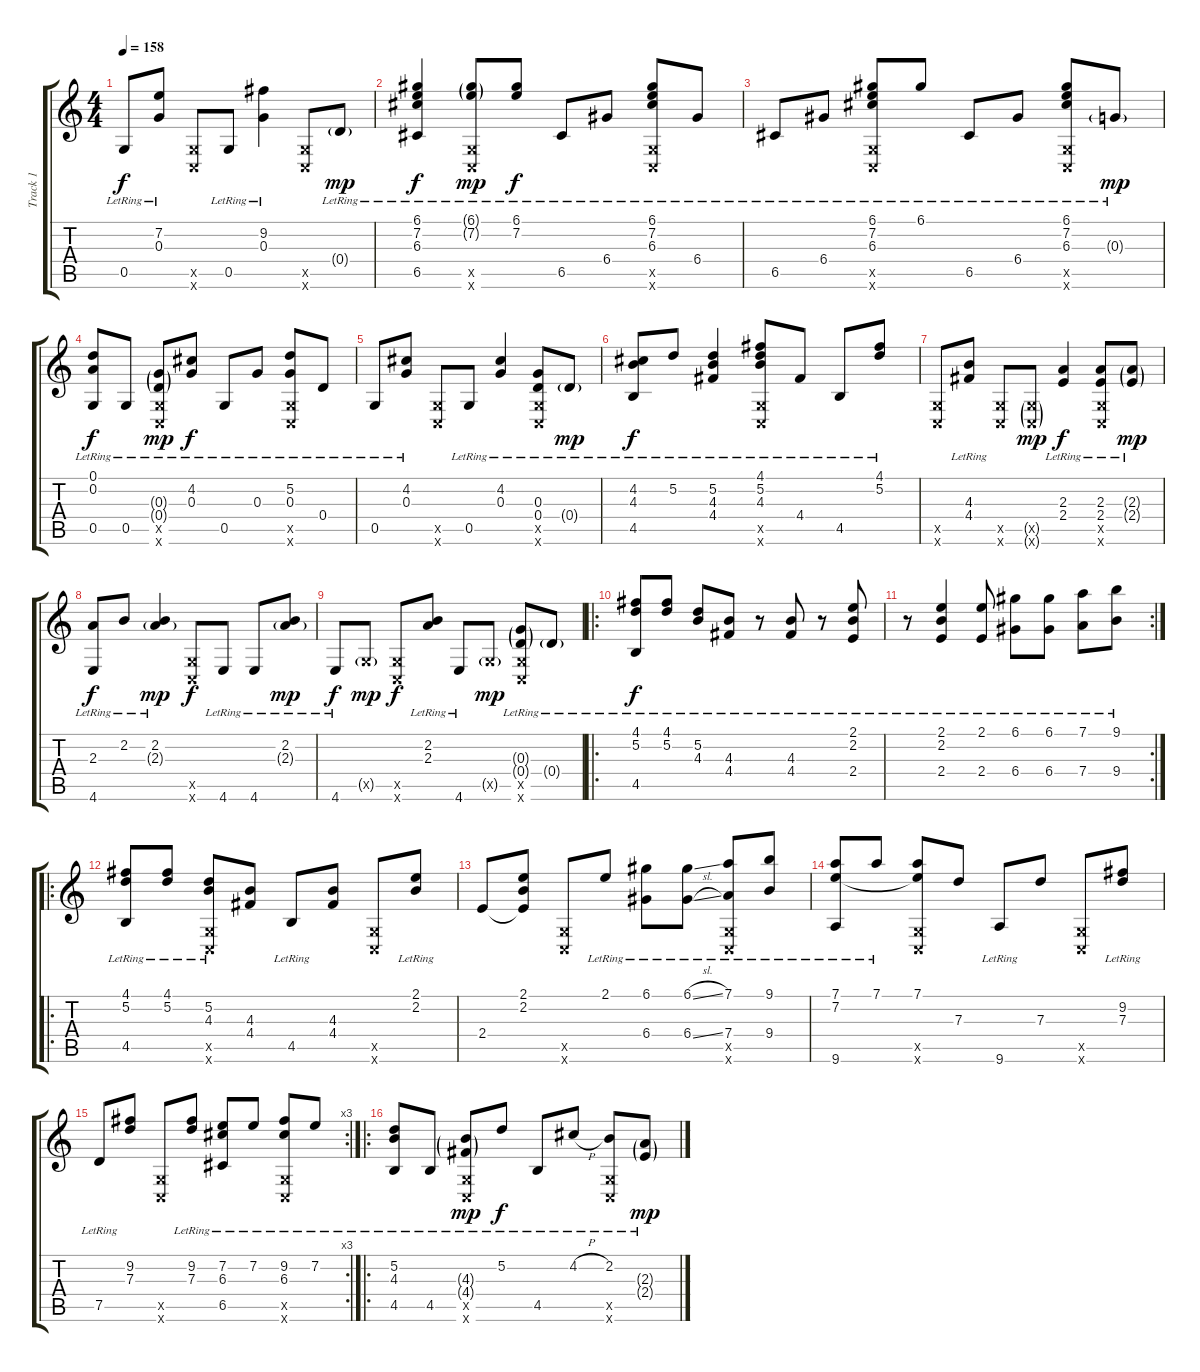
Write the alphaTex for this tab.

\track ("Track 1" "Track 1") {instrument acousticguitarsteel}
\staff {score tabs}
\tuning (D4 A3 G3 D3 G2 C2) {hide}
\ts (4 4)
\tempo 158
\clef g2
\ks c
0.5{lr}.8{dy f} (7.2{lr} 0.3{lr}).8 (0.5{x} 0.6{x}).8 0.5{lr}.8 (9.2{lr} 0.3{lr}).4 (0.5{x} 0.6{x}).8 0.4{g lr}.8{dy mp} |
(6.1{lr} 7.2{lr} 6.3{lr} 6.5{lr}).4{dy f} (6.1{g lr} 7.2{g lr} 0.5{x} 0.6{x}).8{dy mp} (6.1{lr} 7.2{lr}).8{dy f} 6.5{lr}.8 6.4{lr}.8 (6.1{lr} 7.2{lr} 6.3{lr} 0.5{x} 0.6{x}).8 6.4{lr}.8 |
6.5{lr}.8 6.4{lr}.8 (6.1{lr} 7.2{lr} 6.3{lr} 0.5{x} 0.6{x}).8 6.1{lr}.8 6.5{lr}.8 6.4{lr}.8 (6.1{lr} 7.2{lr} 6.3{lr} 0.5{x} 0.6{x}).8 0.3{g lr}.8{dy mp} |
(0.1{lr} 0.2{lr} 0.5{lr}).8{dy f} 0.5{lr}.8 (0.3{g lr} 0.4{g lr} 0.5{x} 0.6{x}).8{dy mp} (4.2{lr} 0.3{lr}).8{dy f} 0.5{lr}.8 0.3{lr}.8 (5.2{lr} 0.3{lr} 0.5{x} 0.6{x}).8 0.4{lr}.8 |
0.5{lr}.8 (4.2{lr} 0.3{lr}).8 (0.5{x} 0.6{x}).8 0.5{lr}.8 (4.2{lr} 0.3{lr}).4 (0.3{lr} 0.4{lr} 0.5{x} 0.6{x}).8 0.4{g lr}.8{dy mp} |
(4.2{lr} 4.3{lr} 4.5{lr}).8{dy f} 5.2{lr}.8 (5.2{lr} 4.3{lr} 4.4{lr}).4 (4.1{lr} 5.2{lr} 4.3{lr} 0.5{x} 0.6{x}).8 4.4{lr}.8 4.5{lr}.8 (4.1{lr} 5.2{lr}).8 |
(0.5{x} 0.6{x}).8 (4.3{lr} 4.4{lr}).8 (0.5{x} 0.6{x}).8 (0.5{g x} 0.6{g x}).8{dy mp} (2.3{lr} 2.4{lr}).4{dy f} (2.3{lr} 2.4{lr} 0.5{x} 0.6{x}).8 (2.3{g lr} 2.4{g lr}).8{dy mp} |
(2.3{lr} 4.6{lr}).8{dy f} 2.2{lr}.8 (2.2{lr} 2.3{g lr}).4{dy mp} (0.5{x} 0.6{x}).8{dy f} 4.6{lr}.8 4.6{lr}.8 (2.2{lr} 2.3{g lr}).8{dy mp} |
4.6{lr}.8{dy f} 0.5{g x}.8{dy mp} (0.5{x} 0.6{x}).8{dy f} (2.2{lr} 2.3{lr}).8 4.6{lr}.8 0.5{g x}.8{dy mp} (0.3{g lr} 0.4{g lr} 0.5{x} 0.6{x}).8 0.4{g lr}.8 |
\ro
(4.1{lr} 5.2{lr} 4.5{lr}).8{dy f} (4.1{lr} 5.2{lr}).8 (5.2{lr} 4.3{lr}).8 (4.3{lr} 4.4{lr}).8 r.8 (4.3{lr} 4.4{lr}).8 r.8 (2.1{lr} 2.2{lr} 2.4{lr}).8 |
\rc 2
r.8 (2.1{lr} 2.2{lr} 2.4{lr}).4 (2.1{lr} 2.4{lr}).8 (6.1{lr} 6.4{lr}).8 (6.1{lr} 6.4{lr}).8 (7.1{lr} 7.4{lr}).8 (9.1{lr} 9.4{lr}).8 |
\ro
(4.1{lr} 5.2{lr} 4.5{lr}).8 (4.1 5.2{lr}).8 (5.2 4.3{lr} 0.5{x} 0.6{x}).8 (4.3 4.4).8 4.5{lr}.8 (4.3 4.4).8 (0.5{x} 0.6{x}).8 (2.1{lr} 2.2{lr}).8 |
2.4.8 (2.1 2.2 2.4{t}).8 (0.5{x} 0.6{x}).8 2.1{lr}.8 (6.1{lr} 6.4{lr}).8 (6.1{sl lr} 6.4{sl lr}).8 (7.1{lr} 7.4{lr} 0.5{x} 0.6{x}).8 (9.1{lr} 9.4{lr}).8 |
(7.1{lr} 7.2 9.6{lr}).8 7.1{lr}.8 (7.1 7.2{t} 0.5{x} 0.6{x}).8 7.3.8 9.6{lr}.8 7.3.8 (0.5{x} 0.6{x}).8 (9.2{lr} 7.3{lr}).8 |
\rc 3
7.5{lr}.8 (9.2 7.3).8 (0.5{x} 0.6{x}).8 (9.2{lr} 7.3{lr}).8 (7.2{lr} 6.3{lr} 6.5{lr}).8 7.2{lr}.8 (9.2{lr} 6.3{lr} 0.5{x} 0.6{x}).8 7.2{lr}.8 |
\ro
(5.2{lr} 4.3{lr} 4.5{lr}).8 4.5{lr}.8 (4.3{g lr} 4.4{g lr} 0.5{x} 0.6{x}).8{dy mp} 5.2{lr}.8{dy f} 4.5{lr}.8 4.2{h lr}.8 (2.2{lr} 0.5{x} 0.6{x}).8 (2.3{g lr} 2.4{g lr}).8{dy mp}
